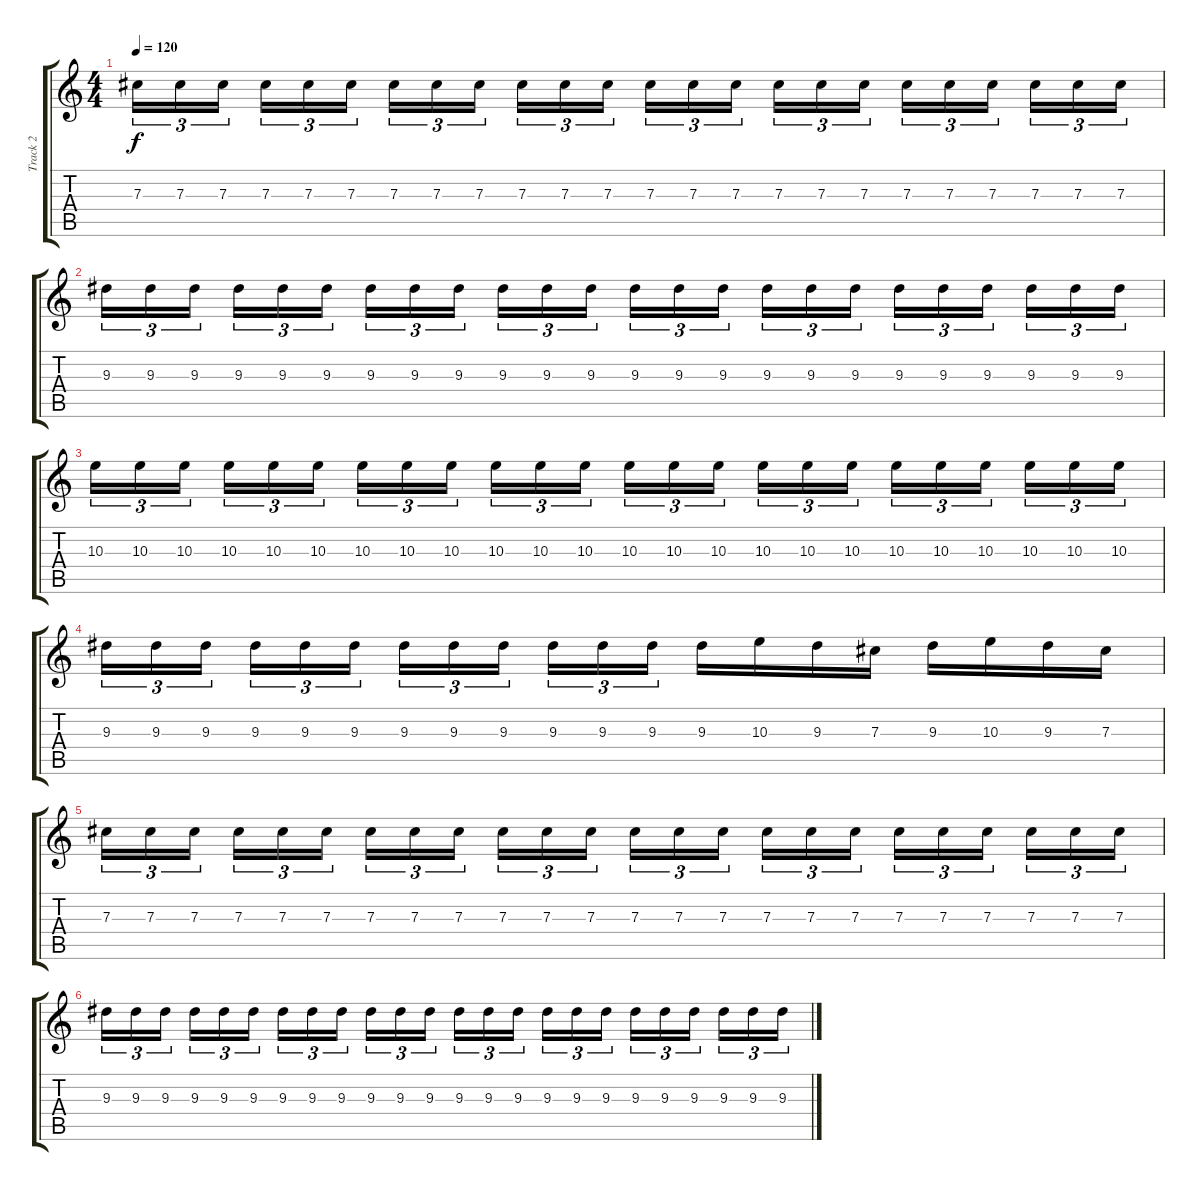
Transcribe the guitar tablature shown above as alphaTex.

\track ("Track 2" "Track 2") {instrument overdrivenguitar}
\staff {score tabs}
\tuning (Eb4 Bb3 Gb3 Db3 Ab2 Db2) {hide}
\ts (4 4)
\tempo 120
\clef g2
\ks c
7.3.16{tu (3 2) dy f} 7.3.16{tu (3 2)} 7.3.16{tu (3 2) beam splitsecondary} 7.3.16{tu (3 2)} 7.3.16{tu (3 2)} 7.3.16{tu (3 2)} 7.3.16{tu (3 2)} 7.3.16{tu (3 2)} 7.3.16{tu (3 2) beam splitsecondary} 7.3.16{tu (3 2)} 7.3.16{tu (3 2)} 7.3.16{tu (3 2)} 7.3.16{tu (3 2)} 7.3.16{tu (3 2)} 7.3.16{tu (3 2) beam splitsecondary} 7.3.16{tu (3 2)} 7.3.16{tu (3 2)} 7.3.16{tu (3 2)} 7.3.16{tu (3 2)} 7.3.16{tu (3 2)} 7.3.16{tu (3 2) beam splitsecondary} 7.3.16{tu (3 2)} 7.3.16{tu (3 2)} 7.3.16{tu (3 2)} |
9.3.16{tu (3 2)} 9.3.16{tu (3 2)} 9.3.16{tu (3 2) beam splitsecondary} 9.3.16{tu (3 2)} 9.3.16{tu (3 2)} 9.3.16{tu (3 2)} 9.3.16{tu (3 2)} 9.3.16{tu (3 2)} 9.3.16{tu (3 2) beam splitsecondary} 9.3.16{tu (3 2)} 9.3.16{tu (3 2)} 9.3.16{tu (3 2)} 9.3.16{tu (3 2)} 9.3.16{tu (3 2)} 9.3.16{tu (3 2) beam splitsecondary} 9.3.16{tu (3 2)} 9.3.16{tu (3 2)} 9.3.16{tu (3 2)} 9.3.16{tu (3 2)} 9.3.16{tu (3 2)} 9.3.16{tu (3 2) beam splitsecondary} 9.3.16{tu (3 2)} 9.3.16{tu (3 2)} 9.3.16{tu (3 2)} |
10.3.16{tu (3 2)} 10.3.16{tu (3 2)} 10.3.16{tu (3 2) beam splitsecondary} 10.3.16{tu (3 2)} 10.3.16{tu (3 2)} 10.3.16{tu (3 2)} 10.3.16{tu (3 2)} 10.3.16{tu (3 2)} 10.3.16{tu (3 2) beam splitsecondary} 10.3.16{tu (3 2)} 10.3.16{tu (3 2)} 10.3.16{tu (3 2)} 10.3.16{tu (3 2)} 10.3.16{tu (3 2)} 10.3.16{tu (3 2) beam splitsecondary} 10.3.16{tu (3 2)} 10.3.16{tu (3 2)} 10.3.16{tu (3 2)} 10.3.16{tu (3 2)} 10.3.16{tu (3 2)} 10.3.16{tu (3 2) beam splitsecondary} 10.3.16{tu (3 2)} 10.3.16{tu (3 2)} 10.3.16{tu (3 2)} |
9.3.16{tu (3 2)} 9.3.16{tu (3 2)} 9.3.16{tu (3 2) beam splitsecondary} 9.3.16{tu (3 2)} 9.3.16{tu (3 2)} 9.3.16{tu (3 2)} 9.3.16{tu (3 2)} 9.3.16{tu (3 2)} 9.3.16{tu (3 2) beam splitsecondary} 9.3.16{tu (3 2)} 9.3.16{tu (3 2)} 9.3.16{tu (3 2)} 9.3.16 10.3.16 9.3.16 7.3.16 9.3.16 10.3.16 9.3.16 7.3.16 |
7.3.16{tu (3 2)} 7.3.16{tu (3 2)} 7.3.16{tu (3 2) beam splitsecondary} 7.3.16{tu (3 2)} 7.3.16{tu (3 2)} 7.3.16{tu (3 2)} 7.3.16{tu (3 2)} 7.3.16{tu (3 2)} 7.3.16{tu (3 2) beam splitsecondary} 7.3.16{tu (3 2)} 7.3.16{tu (3 2)} 7.3.16{tu (3 2)} 7.3.16{tu (3 2)} 7.3.16{tu (3 2)} 7.3.16{tu (3 2) beam splitsecondary} 7.3.16{tu (3 2)} 7.3.16{tu (3 2)} 7.3.16{tu (3 2)} 7.3.16{tu (3 2)} 7.3.16{tu (3 2)} 7.3.16{tu (3 2) beam splitsecondary} 7.3.16{tu (3 2)} 7.3.16{tu (3 2)} 7.3.16{tu (3 2)} |
9.3.16{tu (3 2)} 9.3.16{tu (3 2)} 9.3.16{tu (3 2) beam splitsecondary} 9.3.16{tu (3 2)} 9.3.16{tu (3 2)} 9.3.16{tu (3 2)} 9.3.16{tu (3 2)} 9.3.16{tu (3 2)} 9.3.16{tu (3 2) beam splitsecondary} 9.3.16{tu (3 2)} 9.3.16{tu (3 2)} 9.3.16{tu (3 2)} 9.3.16{tu (3 2)} 9.3.16{tu (3 2)} 9.3.16{tu (3 2) beam splitsecondary} 9.3.16{tu (3 2)} 9.3.16{tu (3 2)} 9.3.16{tu (3 2)} 9.3.16{tu (3 2)} 9.3.16{tu (3 2)} 9.3.16{tu (3 2) beam splitsecondary} 9.3.16{tu (3 2)} 9.3.16{tu (3 2)} 9.3.16{tu (3 2)}
